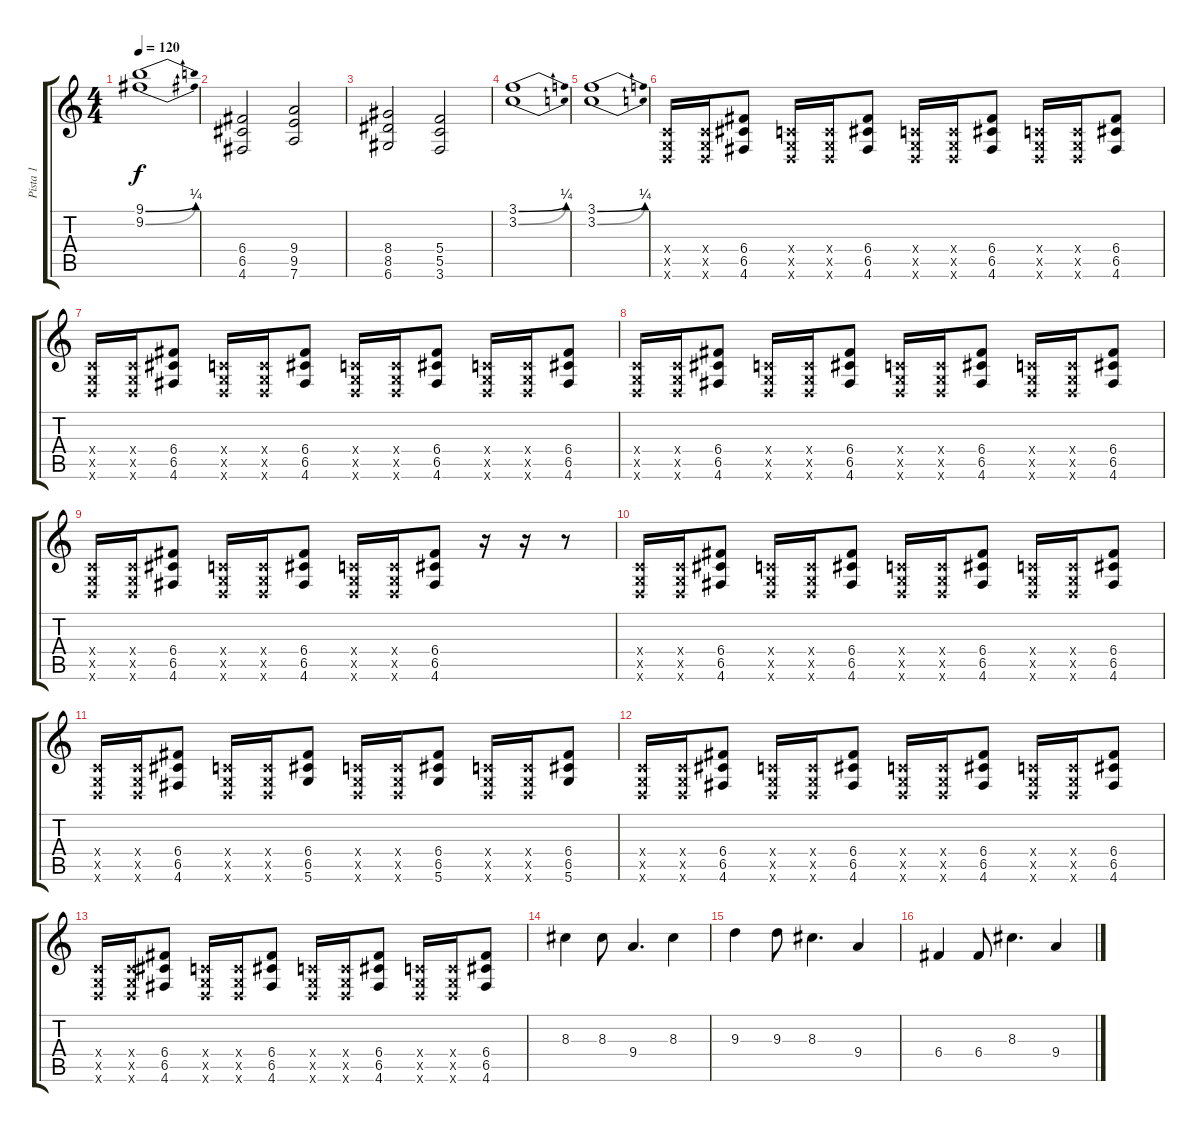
\track ("Pista 1" "Pista 1") {instrument distortionguitar}
\staff {score tabs}
\tuning (D4 A3 F3 C3 G2 D2) {hide}
\ts (4 4)
\tempo 120
\clef g2
\ks c
(9.1{be (bend 0 0 60 1)} 9.2{be (bend 0 0 60 1)}).1{dy f} |
(6.4 6.5 4.6).2 (9.4 9.5 7.6).2 |
(8.4 8.5 6.6).2 (5.4 5.5 3.6).2 |
(3.1{be (bend 0 0 60 1)} 3.2{be (bend 0 0 60 1)}).1 |
(3.1{be (bend 0 0 60 1)} 3.2{be (bend 0 0 60 1)}).1 |
(0.4{x} 0.5{x} 0.6{x}).16 (0.4{x} 0.5{x} 0.6{x}).16 (6.4 6.5 4.6).8 (0.4{x} 0.5{x} 0.6{x}).16 (0.4{x} 0.5{x} 0.6{x}).16 (6.4 6.5 4.6).8 (0.4{x} 0.5{x} 0.6{x}).16 (0.4{x} 0.5{x} 0.6{x}).16 (6.4 6.5 4.6).8 (0.4{x} 0.5{x} 0.6{x}).16 (0.4{x} 0.5{x} 0.6{x}).16 (6.4 6.5 4.6).8 |
(0.4{x} 0.5{x} 0.6{x}).16 (0.4{x} 0.5{x} 0.6{x}).16 (6.4 6.5 4.6).8 (0.4{x} 0.5{x} 0.6{x}).16 (0.4{x} 0.5{x} 0.6{x}).16 (6.4 6.5 4.6).8 (0.4{x} 0.5{x} 0.6{x}).16 (0.4{x} 0.5{x} 0.6{x}).16 (6.4 6.5 4.6).8 (0.4{x} 0.5{x} 0.6{x}).16 (0.4{x} 0.5{x} 0.6{x}).16 (6.4 6.5 4.6).8 |
(0.4{x} 0.5{x} 0.6{x}).16 (0.4{x} 0.5{x} 0.6{x}).16 (6.4 6.5 4.6).8 (0.4{x} 0.5{x} 0.6{x}).16 (0.4{x} 0.5{x} 0.6{x}).16 (6.4 6.5 4.6).8 (0.4{x} 0.5{x} 0.6{x}).16 (0.4{x} 0.5{x} 0.6{x}).16 (6.4 6.5 4.6).8 (0.4{x} 0.5{x} 0.6{x}).16 (0.4{x} 0.5{x} 0.6{x}).16 (6.4 6.5 4.6).8 |
(0.4{x} 0.5{x} 0.6{x}).16 (0.4{x} 0.5{x} 0.6{x}).16 (6.4 6.5 4.6).8 (0.4{x} 0.5{x} 0.6{x}).16 (0.4{x} 0.5{x} 0.6{x}).16 (6.4 6.5 4.6).8 (0.4{x} 0.5{x} 0.6{x}).16 (0.4{x} 0.5{x} 0.6{x}).16 (6.4 6.5 4.6).8 r.16 r.16 r.8 |
(0.4{x} 0.5{x} 0.6{x}).16 (0.4{x} 0.5{x} 0.6{x}).16 (6.4 6.5 4.6).8 (0.4{x} 0.5{x} 0.6{x}).16 (0.4{x} 0.5{x} 0.6{x}).16 (6.4 6.5 4.6).8 (0.4{x} 0.5{x} 0.6{x}).16 (0.4{x} 0.5{x} 0.6{x}).16 (6.4 6.5 4.6).8 (0.4{x} 0.5{x} 0.6{x}).16 (0.4{x} 0.5{x} 0.6{x}).16 (6.4 6.5 4.6).8 |
(0.4{x} 0.5{x} 0.6{x}).16 (0.4{x} 0.5{x} 0.6{x}).16 (6.4 6.5 4.6).8 (0.4{x} 0.5{x} 0.6{x}).16 (0.4{x} 0.5{x} 0.6{x}).16 (6.4 6.5 5.6).8 (0.4{x} 0.5{x} 0.6{x}).16 (0.4{x} 0.5{x} 0.6{x}).16 (6.4 6.5 5.6).8 (0.4{x} 0.5{x} 0.6{x}).16 (0.4{x} 0.5{x} 0.6{x}).16 (6.4 6.5 5.6).8 |
(0.4{x} 0.5{x} 0.6{x}).16 (0.4{x} 0.5{x} 0.6{x}).16 (6.4 6.5 4.6).8 (0.4{x} 0.5{x} 0.6{x}).16 (0.4{x} 0.5{x} 0.6{x}).16 (6.4 6.5 4.6).8 (0.4{x} 0.5{x} 0.6{x}).16 (0.4{x} 0.5{x} 0.6{x}).16 (6.4 6.5 4.6).8 (0.4{x} 0.5{x} 0.6{x}).16 (0.4{x} 0.5{x} 0.6{x}).16 (6.4 6.5 4.6).8 |
(0.4{x} 0.5{x} 0.6{x}).16 (0.4{x} 0.5{x} 0.6{x}).16 (6.4 6.5 4.6).8 (0.4{x} 0.5{x} 0.6{x}).16 (0.4{x} 0.5{x} 0.6{x}).16 (6.4 6.5 4.6).8 (0.4{x} 0.5{x} 0.6{x}).16 (0.4{x} 0.5{x} 0.6{x}).16 (6.4 6.5 4.6).8 (0.4{x} 0.5{x} 0.6{x}).16 (0.4{x} 0.5{x} 0.6{x}).16 (6.4 6.5 4.6).8 |
8.3.4{volume 16 instrument overdrivenguitar} 8.3.8 9.4.4{d} 8.3.4 |
9.3.4 9.3.8 8.3.4{d} 9.4.4 |
6.4.4 6.4.8 8.3.4{d} 9.4.4
